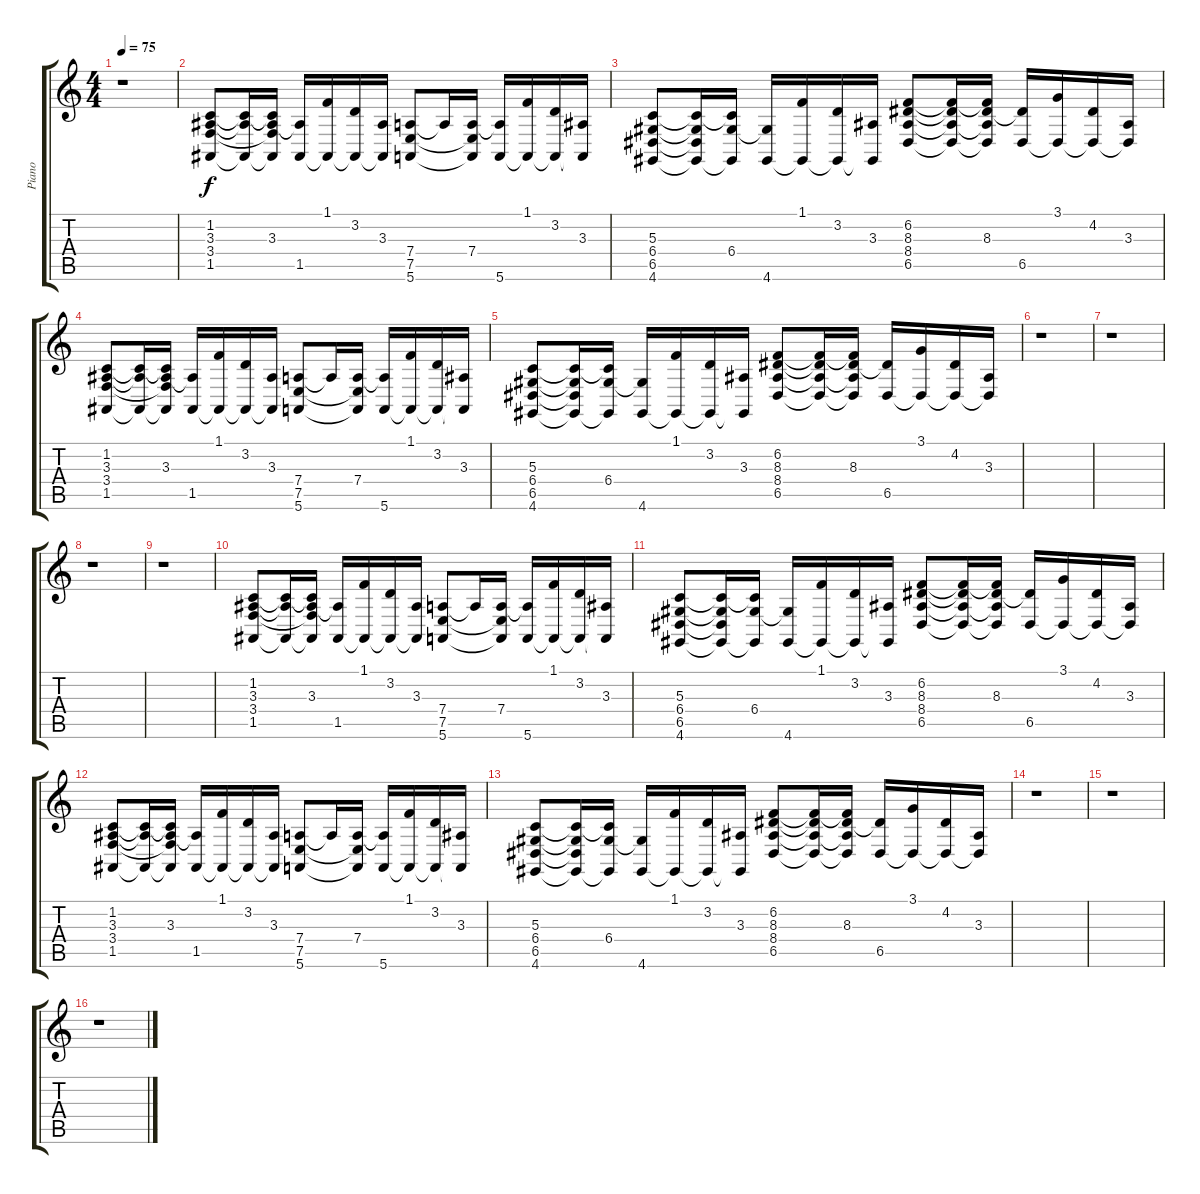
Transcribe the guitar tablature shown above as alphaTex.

\track ("Piano" "Piano") {instrument brightacousticpiano}
\staff {score tabs}
\tuning (E4 B3 G3 D3 A2 E2) {hide}
\ts (4 4)
\tempo 75
\clef g2
\ks c
r.1{dy f} |
(1.2 3.3 3.4 1.5).8 (1.2{t} 3.3{t} 1.5{t}).16 (1.2{t} 3.3 3.4{t} 1.5{t}).16 (3.3{t} 1.5).16 (1.1 1.5{t}).16 (3.2 1.5{t}).16 (3.3 1.5{t}).16 (7.4 7.5 5.6).8 7.4{t}.16 (7.4 7.5{t} 5.6{t}).16 (7.4{t} 5.6).16 (1.1 5.6{t}).16 (3.2 5.6{t}).16 (3.3 5.6{t}).16 |
(5.3 6.4 6.5 4.6).8 (5.3{t} 6.4{t} 6.5{t} 4.6{t}).16 (5.3{t} 6.4 4.6{t}).16 (6.4{t} 4.6).16 (1.1 4.6{t}).16 (3.2 4.6{t}).16 (3.3 4.6{t}).16 (6.2 8.3 8.4 6.5).8 (6.2{t} 8.3{t} 8.4{t} 6.5{t}).16 (6.2{t} 8.3 8.4{t} 6.5{t}).16 (8.3{t} 6.5).16 (3.1 6.5{t}).16 (4.2 6.5{t}).16 (3.3 6.5{t}).16 |
(1.2 3.3 3.4 1.5).8 (1.2{t} 3.3{t} 1.5{t}).16 (1.2{t} 3.3 3.4{t} 1.5{t}).16 (3.3{t} 1.5).16 (1.1 1.5{t}).16 (3.2 1.5{t}).16 (3.3 1.5{t}).16 (7.4 7.5 5.6).8 7.4{t}.16 (7.4 7.5{t} 5.6{t}).16 (7.4{t} 5.6).16 (1.1 5.6{t}).16 (3.2 5.6{t}).16 (3.3 5.6{t}).16 |
(5.3 6.4 6.5 4.6).8 (5.3{t} 6.4{t} 6.5{t} 4.6{t}).16 (5.3{t} 6.4 4.6{t}).16 (6.4{t} 4.6).16 (1.1 4.6{t}).16 (3.2 4.6{t}).16 (3.3 4.6{t}).16 (6.2 8.3 8.4 6.5).8 (6.2{t} 8.3{t} 8.4{t} 6.5{t}).16 (6.2{t} 8.3 8.4{t} 6.5{t}).16 (8.3{t} 6.5).16 (3.1 6.5{t}).16 (4.2 6.5{t}).16 (3.3 6.5{t}).16 |
r.1 |
r.1 |
r.1 |
r.1 |
(1.2 3.3 3.4 1.5).8 (1.2{t} 3.3{t} 1.5{t}).16 (1.2{t} 3.3 3.4{t} 1.5{t}).16 (3.3{t} 1.5).16 (1.1 1.5{t}).16 (3.2 1.5{t}).16 (3.3 1.5{t}).16 (7.4 7.5 5.6).8 7.4{t}.16 (7.4 7.5{t} 5.6{t}).16 (7.4{t} 5.6).16 (1.1 5.6{t}).16 (3.2 5.6{t}).16 (3.3 5.6{t}).16 |
(5.3 6.4 6.5 4.6).8 (5.3{t} 6.4{t} 6.5{t} 4.6{t}).16 (5.3{t} 6.4 4.6{t}).16 (6.4{t} 4.6).16 (1.1 4.6{t}).16 (3.2 4.6{t}).16 (3.3 4.6{t}).16 (6.2 8.3 8.4 6.5).8 (6.2{t} 8.3{t} 8.4{t} 6.5{t}).16 (6.2{t} 8.3 8.4{t} 6.5{t}).16 (8.3{t} 6.5).16 (3.1 6.5{t}).16 (4.2 6.5{t}).16 (3.3 6.5{t}).16 |
(1.2 3.3 3.4 1.5).8 (1.2{t} 3.3{t} 1.5{t}).16 (1.2{t} 3.3 3.4{t} 1.5{t}).16 (3.3{t} 1.5).16 (1.1 1.5{t}).16 (3.2 1.5{t}).16 (3.3 1.5{t}).16 (7.4 7.5 5.6).8 7.4{t}.16 (7.4 7.5{t} 5.6{t}).16 (7.4{t} 5.6).16 (1.1 5.6{t}).16 (3.2 5.6{t}).16 (3.3 5.6{t}).16 |
(5.3 6.4 6.5 4.6).8 (5.3{t} 6.4{t} 6.5{t} 4.6{t}).16 (5.3{t} 6.4 4.6{t}).16 (6.4{t} 4.6).16 (1.1 4.6{t}).16 (3.2 4.6{t}).16 (3.3 4.6{t}).16 (6.2 8.3 8.4 6.5).8 (6.2{t} 8.3{t} 8.4{t} 6.5{t}).16 (6.2{t} 8.3 8.4{t} 6.5{t}).16 (8.3{t} 6.5).16 (3.1 6.5{t}).16 (4.2 6.5{t}).16 (3.3 6.5{t}).16 |
r.1 |
r.1 |
r.1
